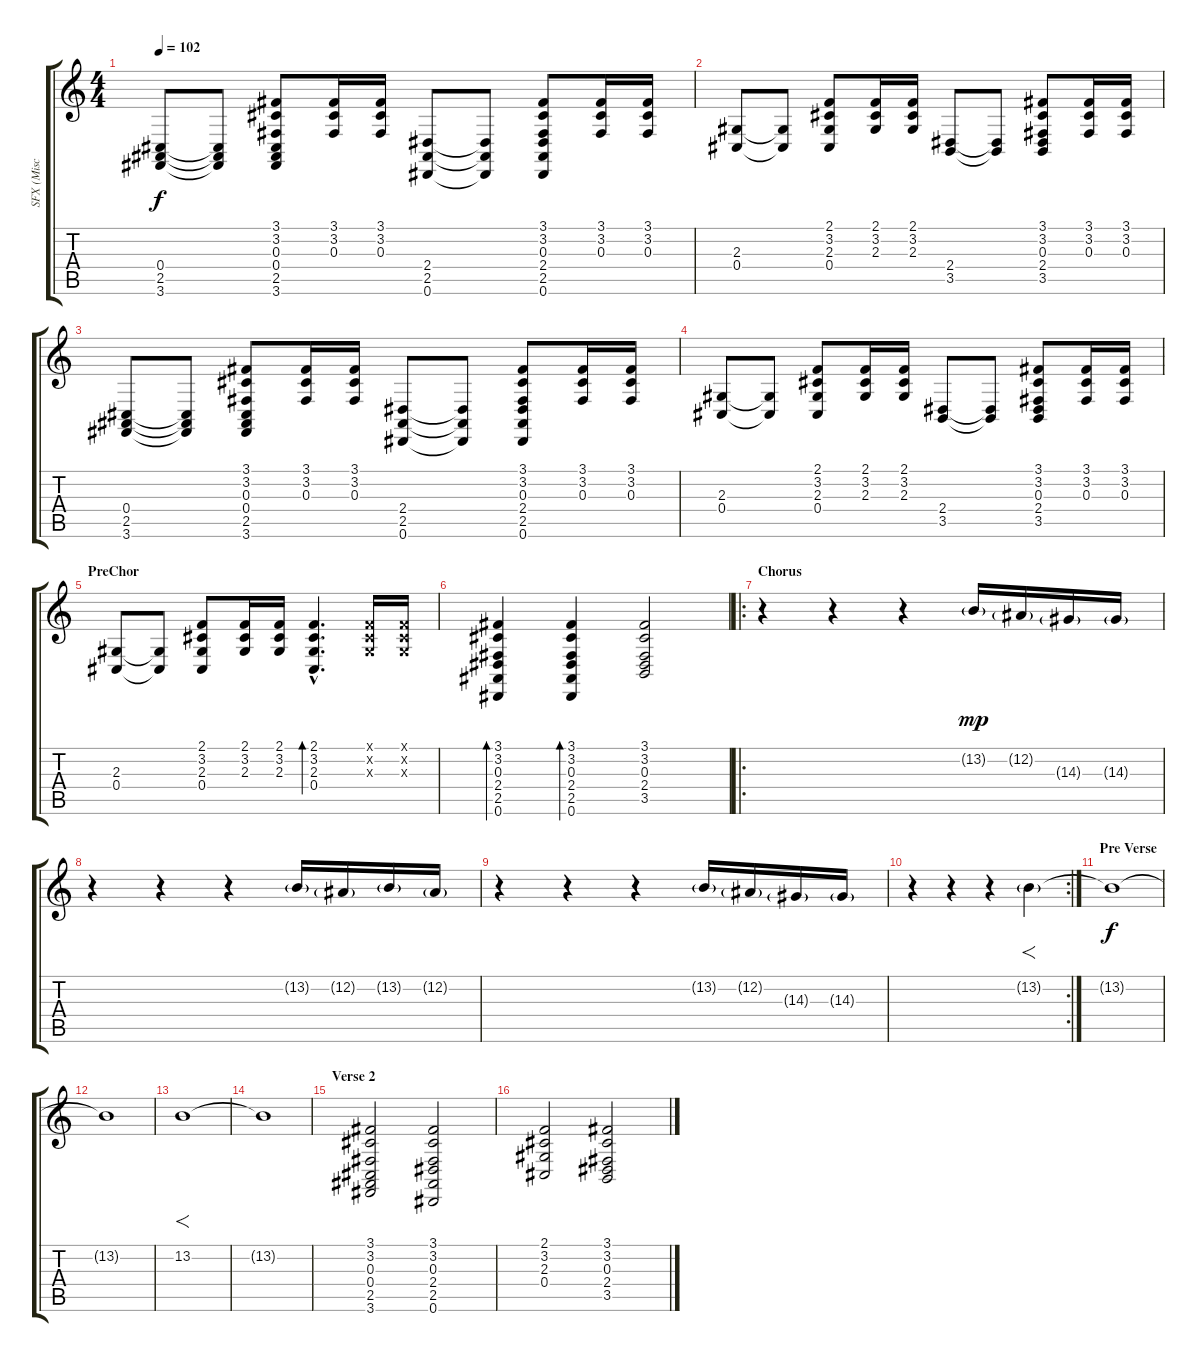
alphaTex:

\track ("SFX (Misc Licks)" "SFX (Misc ") {instrument fx3crystal}
\staff {score tabs}
\tuning (Eb4 Bb3 Gb3 Db3 Ab2 Eb2) {hide}
\ts (4 4)
\tempo 102
\clef g2
\ks c
(0.4 2.5 3.6).8{dy f} (0.4{t} 2.5{t} 3.6{t}).8 (3.1 3.2 0.3 0.4 2.5 3.6).8 (3.1 3.2 0.3).16 (3.1 3.2 0.3).16 (2.4 2.5 0.6).8 (2.4{t} 2.5{t} 0.6{t}).8 (3.1 3.2 0.3 2.4 2.5 0.6).8 (3.1 3.2 0.3).16 (3.1 3.2 0.3).16 |
(2.3 0.4).8 (2.3{t} 0.4{t}).8 (2.1 3.2 2.3 0.4).8 (2.1 3.2 2.3).16 (2.1 3.2 2.3).16 (2.4 3.5).8 (2.4{t} 3.5{t}).8 (3.1 3.2 0.3 2.4 3.5).8 (3.1 3.2 0.3).16 (3.1 3.2 0.3).16 |
(0.4 2.5 3.6).8 (0.4{t} 2.5{t} 3.6{t}).8 (3.1 3.2 0.3 0.4 2.5 3.6).8 (3.1 3.2 0.3).16 (3.1 3.2 0.3).16 (2.4 2.5 0.6).8 (2.4{t} 2.5{t} 0.6{t}).8 (3.1 3.2 0.3 2.4 2.5 0.6).8 (3.1 3.2 0.3).16 (3.1 3.2 0.3).16 |
(2.3 0.4).8 (2.3{t} 0.4{t}).8 (2.1 3.2 2.3 0.4).8 (2.1 3.2 2.3).16 (2.1 3.2 2.3).16 (2.4 3.5).8 (2.4{t} 3.5{t}).8 (3.1 3.2 0.3 2.4 3.5).8 (3.1 3.2 0.3).16 (3.1 3.2 0.3).16 |
\section ("" "PreChor")
(2.3 0.4).8 (2.3{t} 0.4{t}).8 (2.1 3.2 2.3 0.4).8 (2.1 3.2 2.3).16 (2.1 3.2 2.3).16 (2.1{hac} 3.2{hac} 2.3{hac} 0.4{hac}).4{d bd 60} (2.1{x} 3.2{x} 2.3{x}).16 (2.1{x} 3.2{x} 2.3{x}).16 |
(3.1 3.2 0.3 2.4 2.5 0.6).4{bd 60} (3.1 3.2 0.3 2.4 2.5 0.6).4{bd 60} (3.1 3.2 0.3 2.4 3.5).2 |
\ro
\section ("" "Chorus")
r.4 r.4 r.4 13.2{g}.16{dy mp} 12.2{g}.16 14.3{g}.16 14.3{g}.16 |
r.4 r.4 r.4 13.2{g}.16 12.2{g}.16 13.2{g}.16 12.2{g}.16 |
r.4 r.4 r.4 13.2{g}.16 12.2{g}.16 14.3{g}.16 14.3{g}.16 |
\rc 2
r.4 r.4 r.4 13.2{g}.4{f} |
\section ("" "Pre Verse")
13.2{t}.1{dy f volume 16 instrument fx4atmosphere} |
13.2{t}.1 |
13.2.1{f} |
13.2{t}.1 |
\section ("" "Verse 2")
(3.1 3.2 0.3 0.4 2.5 3.6).2{volume 12} (3.1 3.2 0.3 2.4 2.5 0.6).2 |
(2.1 3.2 2.3 0.4).2 (3.1 3.2 0.3 2.4 3.5).2
